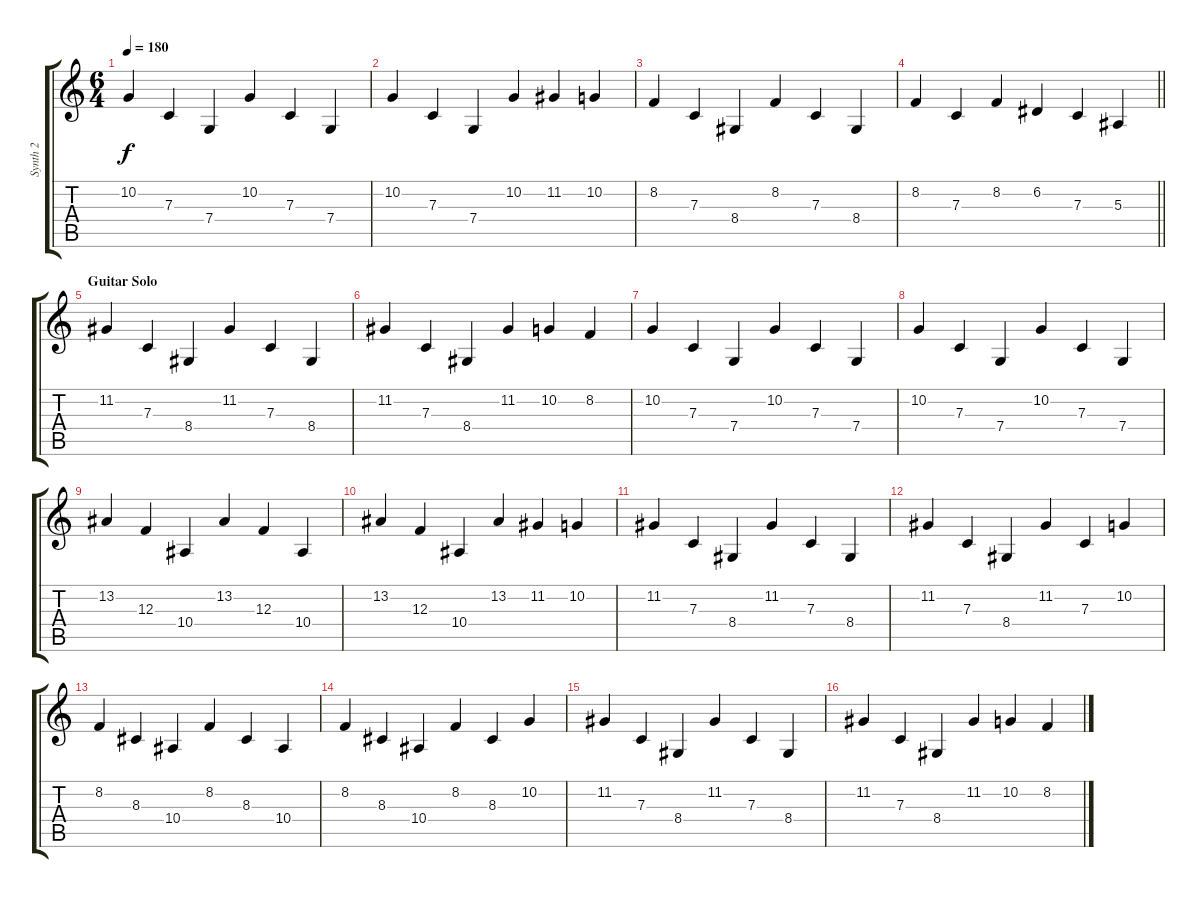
\track ("Synth 2" "Synth 2") {instrument acousticgrandpiano}
\staff {score tabs}
\tuning (D4 A3 F3 C3 G2 D2) {hide}
\ts (6 4)
\tempo 180
\clef g2
\ks c
10.2.4{dy f} 7.3.4 7.4.4 10.2.4 7.3.4 7.4.4 |
10.2.4 7.3.4 7.4.4 10.2.4 11.2.4 10.2.4 |
8.2.4 7.3.4 8.4.4 8.2.4 7.3.4 8.4.4 |
\barLineRight lightlight
8.2.4 7.3.4 8.2.4 6.2.4 7.3.4 5.3.4 |
\section ("" "Guitar Solo")
11.2.4 7.3.4 8.4.4 11.2.4 7.3.4 8.4.4 |
11.2.4 7.3.4 8.4.4 11.2.4 10.2.4 8.2.4 |
10.2.4 7.3.4 7.4.4 10.2.4 7.3.4 7.4.4 |
10.2.4 7.3.4 7.4.4 10.2.4 7.3.4 7.4.4 |
13.2.4 12.3.4 10.4.4 13.2.4 12.3.4 10.4.4 |
13.2.4 12.3.4 10.4.4 13.2.4 11.2.4 10.2.4 |
11.2.4 7.3.4 8.4.4 11.2.4 7.3.4 8.4.4 |
11.2.4 7.3.4 8.4.4 11.2.4 7.3.4 10.2.4 |
8.2.4 8.3.4 10.4.4 8.2.4 8.3.4 10.4.4 |
8.2.4 8.3.4 10.4.4 8.2.4 8.3.4 10.2.4 |
11.2.4 7.3.4 8.4.4 11.2.4 7.3.4 8.4.4 |
11.2.4 7.3.4 8.4.4 11.2.4 10.2.4 8.2.4
